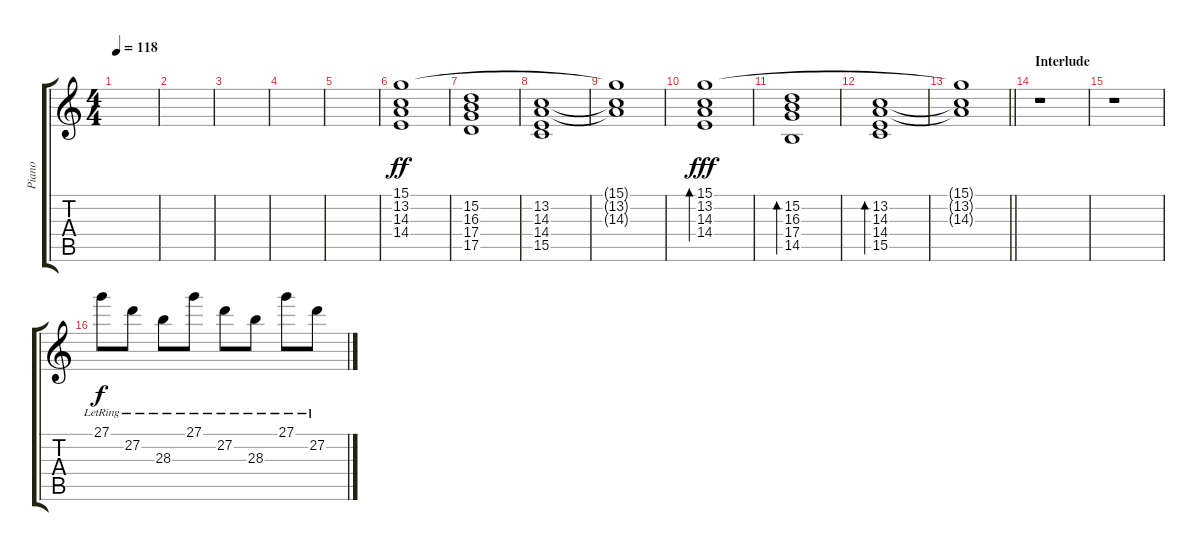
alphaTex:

\track ("Piano" "Piano") {instrument acousticgrandpiano}
\staff {score tabs}
\tuning (E4 B3 G3 D3 A2 E2) {hide}
\ts (4 4)
\tempo 118
\clef g2
\ks c
|
|
|
|
|
(15.1 13.2 14.3 14.4).1{dy ff} |
(15.2 16.3 17.4 17.5).1 |
(13.2 14.3 14.4 15.5).1 |
(15.1{t} 13.2{t} 14.3{t}).1 |
(15.1 13.2 14.3 14.4).1{bd 240 dy fff} |
(15.2 16.3 17.4 14.5).1{bd 240} |
(13.2 14.3 14.4 15.5).1{bd 240} |
\barLineRight lightlight
(15.1{t} 13.2{t} 14.3{t}).1 |
\section ("" "Interlude")
r.1{volume 5} |
r.1 |
27.1{lr}.8{dy f volume 11} 27.2{lr}.8 28.3{lr}.8 27.1{lr}.8 27.2{lr}.8 28.3{lr}.8 27.1{lr}.8 27.2{lr}.8
